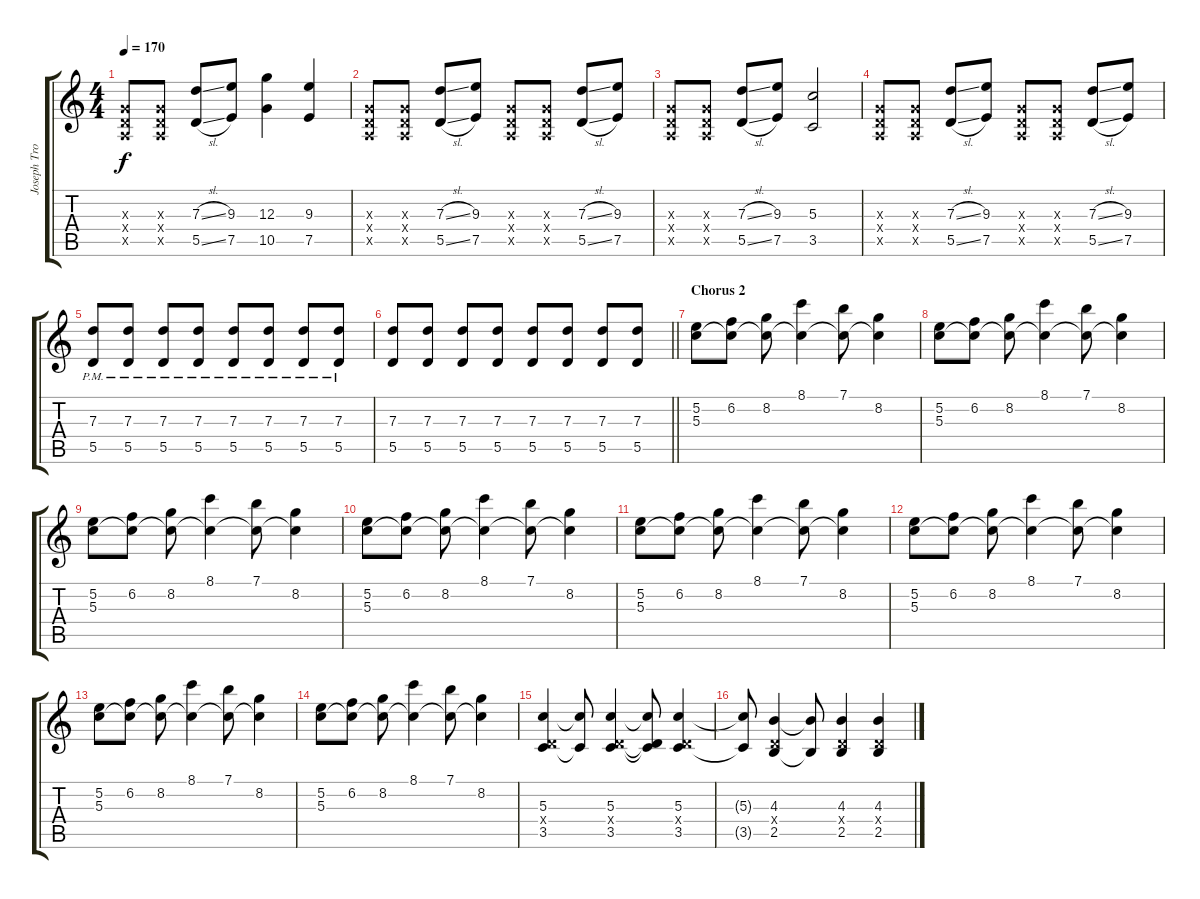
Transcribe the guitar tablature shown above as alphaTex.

\track ("Joseph Trohman (Lead Guitar)" "Joseph Tro") {instrument overdrivenguitar}
\staff {score tabs}
\tuning (E4 B3 G3 D3 A2 E2) {hide}
\ts (4 4)
\tempo 170
\clef g2
\ks c
(0.3{x} 0.4{x} 0.5{x}).8{dy f} (0.3{x} 0.4{x} 0.5{x}).8 (7.3{sl} 5.5{sl}).8 (9.3 7.5).8 (12.3 10.5).4 (9.3 7.5).4 |
(0.3{x} 0.4{x} 0.5{x}).8 (0.3{x} 0.4{x} 0.5{x}).8 (7.3{sl} 5.5{sl}).8 (9.3 7.5).8 (0.3{x} 0.4{x} 0.5{x}).8 (0.3{x} 0.4{x} 0.5{x}).8 (7.3{sl} 5.5{sl}).8 (9.3 7.5).8 |
(0.3{x} 0.4{x} 0.5{x}).8 (0.3{x} 0.4{x} 0.5{x}).8 (7.3{sl} 5.5{sl}).8 (9.3 7.5).8 (5.3 3.5).2 |
(0.3{x} 0.4{x} 0.5{x}).8 (0.3{x} 0.4{x} 0.5{x}).8 (7.3{sl} 5.5{sl}).8 (9.3 7.5).8 (0.3{x} 0.4{x} 0.5{x}).8 (0.3{x} 0.4{x} 0.5{x}).8 (7.3{sl} 5.5{sl}).8 (9.3 7.5).8 |
(7.3{pm} 5.5).8 (7.3{pm} 5.5).8 (7.3{pm} 5.5).8 (7.3{pm} 5.5).8 (7.3{pm} 5.5).8 (7.3{pm} 5.5).8 (7.3{pm} 5.5).8 (7.3{pm} 5.5).8 |
\barLineRight lightlight
(7.3 5.5).8 (7.3 5.5).8 (7.3 5.5).8 (7.3 5.5).8 (7.3 5.5).8 (7.3 5.5).8 (7.3 5.5).8 (7.3 5.5).8 |
\section ("" "Chorus 2")
(5.2 5.3).8 (6.2 5.3{t}).8 (8.2 5.3{t}).8 (8.1 5.3{t}).4 (7.1 5.3{t}).8 (8.2 5.3{t}).4 |
(5.2 5.3).8 (6.2 5.3{t}).8 (8.2 5.3{t}).8 (8.1 5.3{t}).4 (7.1 5.3{t}).8 (8.2 5.3{t}).4 |
(5.2 5.3).8 (6.2 5.3{t}).8 (8.2 5.3{t}).8 (8.1 5.3{t}).4 (7.1 5.3{t}).8 (8.2 5.3{t}).4 |
(5.2 5.3).8 (6.2 5.3{t}).8 (8.2 5.3{t}).8 (8.1 5.3{t}).4 (7.1 5.3{t}).8 (8.2 5.3{t}).4 |
(5.2 5.3).8 (6.2 5.3{t}).8 (8.2 5.3{t}).8 (8.1 5.3{t}).4 (7.1 5.3{t}).8 (8.2 5.3{t}).4 |
(5.2 5.3).8 (6.2 5.3{t}).8 (8.2 5.3{t}).8 (8.1 5.3{t}).4 (7.1 5.3{t}).8 (8.2 5.3{t}).4 |
(5.2 5.3).8 (6.2 5.3{t}).8 (8.2 5.3{t}).8 (8.1 5.3{t}).4 (7.1 5.3{t}).8 (8.2 5.3{t}).4 |
(5.2 5.3).8 (6.2 5.3{t}).8 (8.2 5.3{t}).8 (8.1 5.3{t}).4 (7.1 5.3{t}).8 (8.2 5.3{t}).4 |
(5.3 0.4{x} 3.5).4 (5.3{t} 3.5{t}).8 (5.3 0.4{x} 3.5).4 (5.3{t} 0.4{t} 3.5{t}).8 (5.3 0.4{x} 3.5).4 |
(5.3{t} 3.5{t}).8 (4.3 0.4{x} 2.5).4 (4.3{t} 2.5{t}).8 (4.3 0.4{x} 2.5).4 (4.3 0.4{x} 2.5).4
